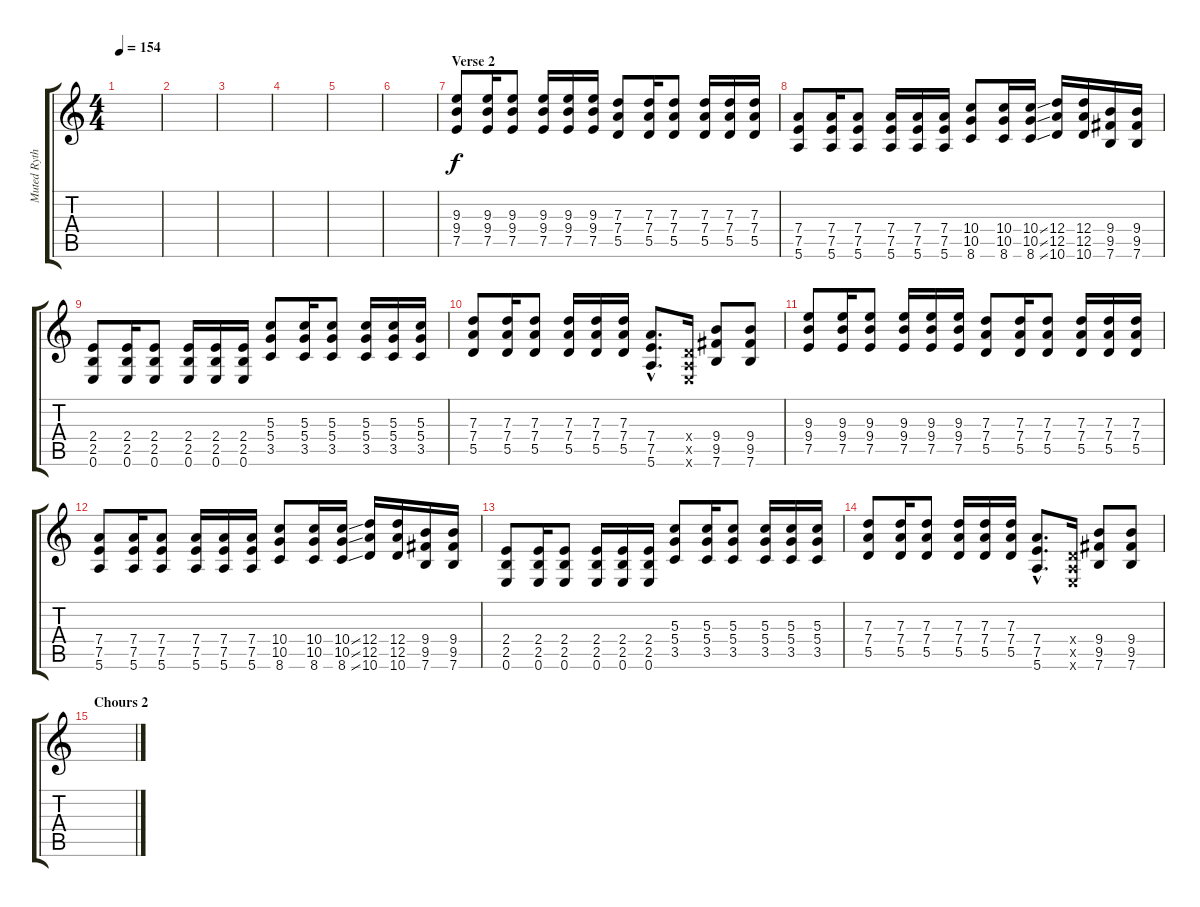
\track ("Muted Rythym for Noodles" "Muted Ryth") {instrument electricguitarmuted}
\staff {score tabs}
\tuning (E4 B3 G3 D3 A2 E2) {hide}
\ts (4 4)
\tempo 154
\clef g2
\ks c
|
|
|
|
|
|
\section ("" "Verse 2")
(9.3 9.4 7.5).8 (9.3 9.4 7.5).16 (9.3 9.4 7.5).8 (9.3 9.4 7.5).16 (9.3 9.4 7.5).16 (9.3 9.4 7.5).16 (7.3 7.4 5.5).8 (7.3 7.4 5.5).16 (7.3 7.4 5.5).8 (7.3 7.4 5.5).16 (7.3 7.4 5.5).16 (7.3 7.4 5.5).16 |
(7.4 7.5 5.6).8 (7.4 7.5 5.6).16 (7.4 7.5 5.6).8 (7.4 7.5 5.6).16 (7.4 7.5 5.6).16 (7.4 7.5 5.6).16 (10.4 10.5 8.6).8 (10.4 10.5 8.6).16 (10.4{ss} 10.5{ss} 8.6{ss}).16 (12.4 12.5 10.6).16 (12.4 12.5 10.6).16 (9.4 9.5 7.6).16 (9.4 9.5 7.6).16 |
(2.4 2.5 0.6).8 (2.4 2.5 0.6).16 (2.4 2.5 0.6).8 (2.4 2.5 0.6).16 (2.4 2.5 0.6).16 (2.4 2.5 0.6).16 (5.3 5.4 3.5).8 (5.3 5.4 3.5).16 (5.3 5.4 3.5).8 (5.3 5.4 3.5).16 (5.3 5.4 3.5).16 (5.3 5.4 3.5).16 |
(7.3 7.4 5.5).8 (7.3 7.4 5.5).16 (7.3 7.4 5.5).8 (7.3 7.4 5.5).16 (7.3 7.4 5.5).16 (7.3 7.4 5.5).16 (7.4{hac} 7.5{hac} 5.6{hac}).8{d} (0.4{x} 0.5{x} 0.6{x}).16 (9.4 9.5 7.6).8 (9.4 9.5 7.6).8 |
(9.3 9.4 7.5).8 (9.3 9.4 7.5).16 (9.3 9.4 7.5).8 (9.3 9.4 7.5).16 (9.3 9.4 7.5).16 (9.3 9.4 7.5).16 (7.3 7.4 5.5).8 (7.3 7.4 5.5).16 (7.3 7.4 5.5).8 (7.3 7.4 5.5).16 (7.3 7.4 5.5).16 (7.3 7.4 5.5).16 |
(7.4 7.5 5.6).8 (7.4 7.5 5.6).16 (7.4 7.5 5.6).8 (7.4 7.5 5.6).16 (7.4 7.5 5.6).16 (7.4 7.5 5.6).16 (10.4 10.5 8.6).8 (10.4 10.5 8.6).16 (10.4{ss} 10.5{ss} 8.6{ss}).16 (12.4 12.5 10.6).16 (12.4 12.5 10.6).16 (9.4 9.5 7.6).16 (9.4 9.5 7.6).16 |
(2.4 2.5 0.6).8 (2.4 2.5 0.6).16 (2.4 2.5 0.6).8 (2.4 2.5 0.6).16 (2.4 2.5 0.6).16 (2.4 2.5 0.6).16 (5.3 5.4 3.5).8 (5.3 5.4 3.5).16 (5.3 5.4 3.5).8 (5.3 5.4 3.5).16 (5.3 5.4 3.5).16 (5.3 5.4 3.5).16 |
(7.3 7.4 5.5).8 (7.3 7.4 5.5).16 (7.3 7.4 5.5).8 (7.3 7.4 5.5).16 (7.3 7.4 5.5).16 (7.3 7.4 5.5).16 (7.4{hac} 7.5{hac} 5.6{hac}).8{d} (0.4{x} 0.5{x} 0.6{x}).16 (9.4 9.5 7.6).8 (9.4 9.5 7.6).8 |
\section ("" "Chours 2")
